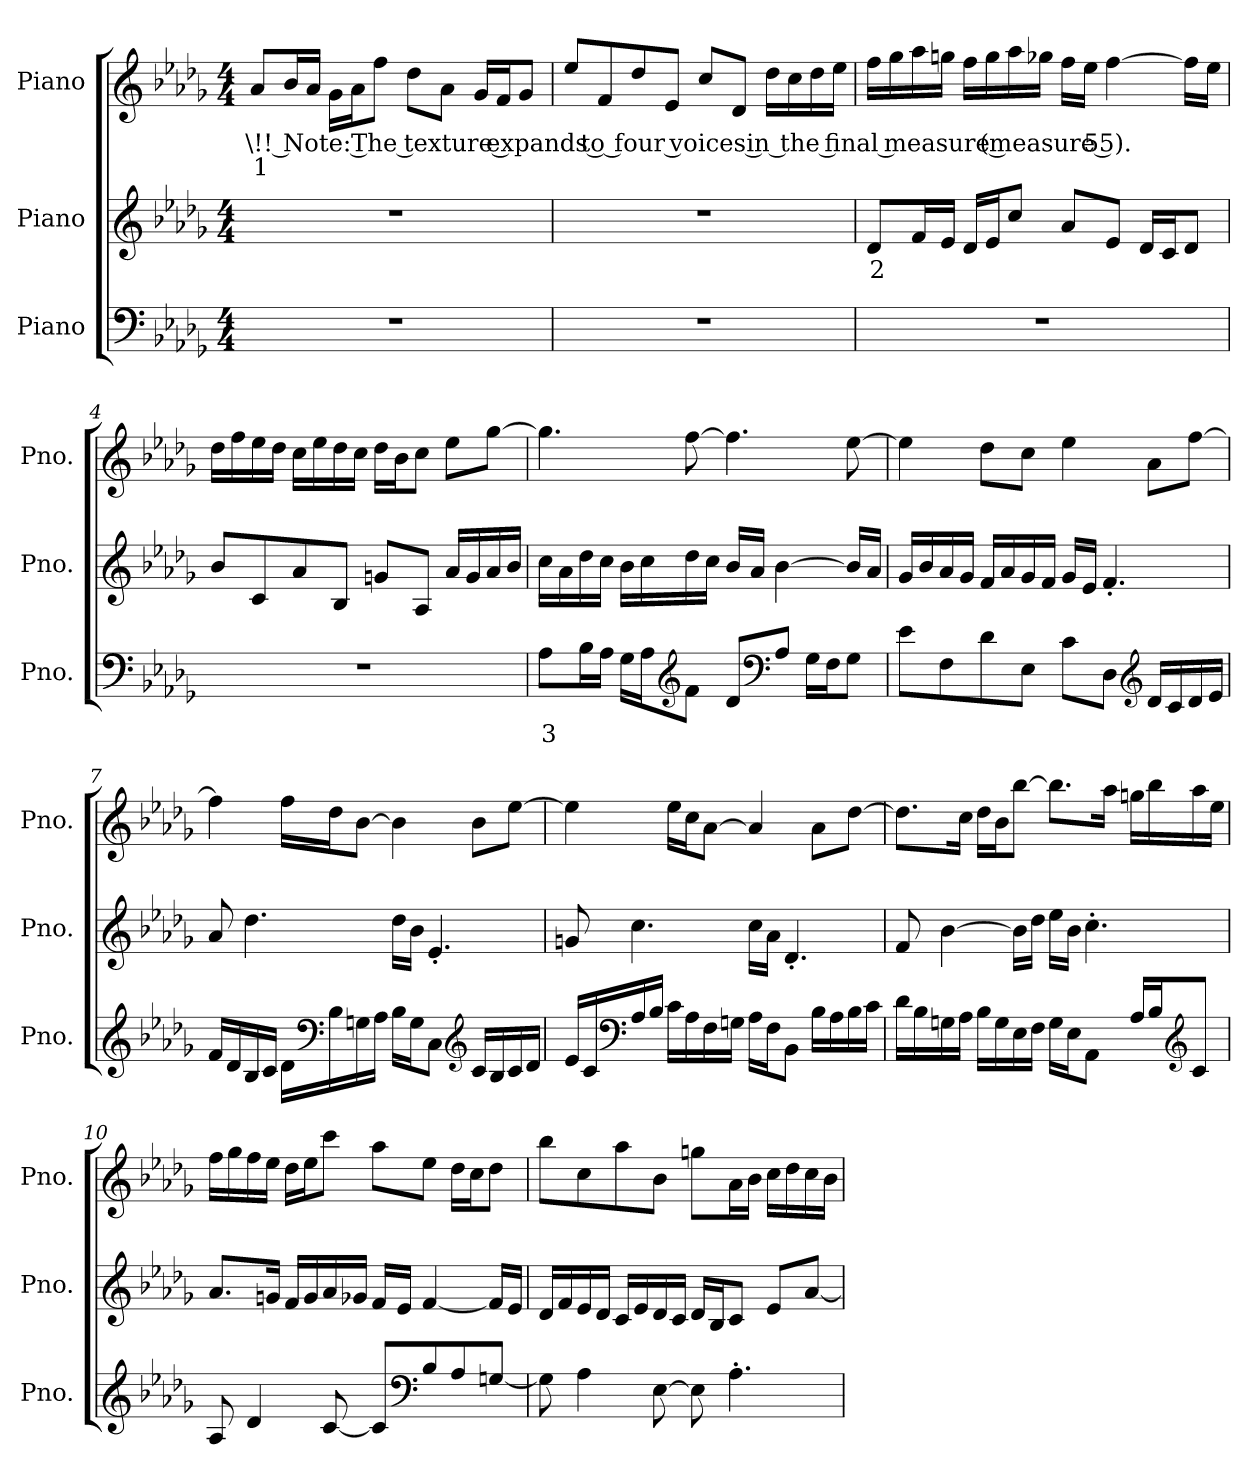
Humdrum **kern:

**kern	**text	**kern	**text	**kern	**text	**text
*part3	*part3	*part2	*part2	*part1	*part1	*part1
*staff3	*staff3	*staff2	*staff2	*staff1	*staff1	*staff1
*I"Piano	*	*I"Piano	*	*I"Piano	*	*
*I'Pno.	*	*I'Pno.	*	*I'Pno.	*	*
*clefF4	*	*clefG2	*	*clefG2	*	*
*k[b-e-a-d-g-]	*	*k[b-e-a-d-g-]	*	*k[b-e-a-d-g-]	*	*
*M4/4	*	*M4/4	*	*M4/4	*	*
*MM106	*	*MM106	*	*MM106	*	*
=1	=1	=1	=1	=1	=1	=1
!	!	!	!	!	!LO:LY:b	!LO:LY:b
1r	.	1r	.	8a-i/L	\!! Note: The texture expands to four voices in the final measure (measure 55).	1
.	.	.	.	16b-i/L	.	.
.	.	.	.	16a-i/JJ	.	.
.	.	.	.	16g-i\LL	.	.
.	.	.	.	16a-i\J	.	.
.	.	.	.	8ffi\J	.	.
.	.	.	.	8dd-i\L	.	.
.	.	.	.	8a-i\J	.	.
.	.	.	.	16g-i/LL	.	.
.	.	.	.	16fi/J	.	.
.	.	.	.	8g-i/J	.	.
=2	=2	=2	=2	=2	=2	=2
1r	.	1r	.	8ee-i/L	.	.
.	.	.	.	8fi/	.	.
.	.	.	.	8dd-i/	.	.
.	.	.	.	8e-i/J	.	.
.	.	.	.	8cci/L	.	.
.	.	.	.	8d-i/J	.	.
.	.	.	.	16dd-i\LL	.	.
.	.	.	.	16cci\	.	.
.	.	.	.	16dd-i\	.	.
.	.	.	.	16ee-i\JJ	.	.
!!LO:LB:g=z
=3	=3	=3	=3	=3	=3	=3
!	!	!	!LO:LY:b	!	!	!
1r	.	8d-j/L	2	16ffi\LL	.	.
.	.	.	.	16gg-i\	.	.
.	.	16fj/L	.	16aa-i\	.	.
.	.	16e-j/JJ	.	16ggni\JJ	.	.
.	.	16d-j/LL	.	16ffi\LL	.	.
.	.	16e-j/J	.	16ggi\	.	.
.	.	8ccj/J	.	16aa-i\	.	.
.	.	.	.	16gg-Xi\JJ	.	.
.	.	8a-j/L	.	16ffi\LL	.	.
.	.	.	.	16ee-i\JJ	.	.
.	.	8e-j/J	.	[4ffi\	.	.
.	.	16d-j/LL	.	.	.	.
.	.	16cj/J	.	.	.	.
.	.	8d-j/J	.	16ffi\LL]	.	.
.	.	.	.	16ee-i\JJ	.	.
=4	=4	=4	=4	=4	=4	=4
1r	.	8b-j/L	.	16dd-i\LL	.	.
.	.	.	.	16ffi\	.	.
.	.	8cj/	.	16ee-i\	.	.
.	.	.	.	16dd-i\JJ	.	.
.	.	8a-j/	.	16cci\LL	.	.
.	.	.	.	16ee-i\	.	.
.	.	8B-j/J	.	16dd-i\	.	.
.	.	.	.	16cci\JJ	.	.
.	.	8gnj/L	.	16dd-i\LL	.	.
.	.	.	.	16b-i\J	.	.
.	.	8A-j/J	.	8cci\J	.	.
.	.	16a-j/LL	.	8ee-i\L	.	.
.	.	16gj/	.	.	.	.
.	.	16a-j/	.	[8gg-i\J	.	.
.	.	16b-j/JJ	.	.	.	.
!!LO:LB:g=z
=5	=5	=5	=5	=5	=5	=5
!	!LO:LY:b	!	!	!	!	!
8A-Z\L	3	16ccj\LL	.	4.gg-i\]	.	.
.	.	16a-j\	.	.	.	.
16B-Z\L	.	16dd-j\	.	.	.	.
16A-Z\JJ	.	16ccj\JJ	.	.	.	.
16G-Z\LL	.	16b-j\LL	.	.	.	.
16A-Z\J	.	16ccj\	.	.	.	.
*clefG2	*	*	*	*	*	*
8fZ\J	.	16dd-j\	.	[8ffi\	.	.
.	.	16ccj\JJ	.	.	.	.
8d-Z/L	.	16b-j/LL	.	4.ffi\]	.	.
.	.	16a-j/JJ	.	.	.	.
*clefF4	*	*	*	*	*	*
8A-Z/J	.	[4b-j\	.	.	.	.
16G-Z\LL	.	.	.	.	.	.
16FZ\J	.	.	.	.	.	.
8G-Z\J	.	16b-j/LL]	.	[8ee-i\	.	.
.	.	16a-j/JJ	.	.	.	.
=6	=6	=6	=6	=6	=6	=6
8e-Z\L	.	16g-j/LL	.	4ee-i\]	.	.
.	.	16b-j/	.	.	.	.
8FZ\	.	16a-j/	.	.	.	.
.	.	16g-j/JJ	.	.	.	.
8d-Z\	.	16fj/LL	.	8dd-i\L	.	.
.	.	16a-j/	.	.	.	.
8E-Z\J	.	16g-j/	.	8cci\J	.	.
.	.	16fj/JJ	.	.	.	.
8cZ\L	.	16g-j/LL	.	4ee-i\	.	.
.	.	16e-j/JJ	.	.	.	.
8D-Z\J	.	4.f'j/	.	.	.	.
*clefG2	*	*	*	*	*	*
16d-Z/LL	.	.	.	8a-i\L	.	.
16cZ/	.	.	.	.	.	.
16d-Z/	.	.	.	[8ffi\J	.	.
16e-Z/JJ	.	.	.	.	.	.
!!LO:PB:g=z
=7	=7	=7	=7	=7	=7	=7
16fZ/LL	.	8a-j/	.	4ffi\]	.	.
16d-Z/	.	.	.	.	.	.
16B-Z/	.	4.dd-j\	.	.	.	.
16cZ/JJ	.	.	.	.	.	.
16d-Z\LL	.	.	.	16ffi\LL	.	.
*clefF4	*	*	*	*	*	*
16B-Z\	.	.	.	16dd-i\J	.	.
16GnZ\	.	.	.	[8b-i\J	.	.
16A-Z\JJ	.	.	.	.	.	.
16B-Z\LL	.	16dd-j\LL	.	4b-i\]	.	.
16GZ\J	.	16b-j\JJ	.	.	.	.
8CZ\J	.	4.e-'j/	.	.	.	.
*clefG2	*	*	*	*	*	*
16cZ/LL	.	.	.	8b-i\L	.	.
16B-Z/	.	.	.	.	.	.
16cZ/	.	.	.	[8ee-i\J	.	.
16d-Z/JJ	.	.	.	.	.	.
=8	=8	=8	=8	=8	=8	=8
16e-Z/LL	.	8gnj/	.	4ee-i\]	.	.
16cZ/	.	.	.	.	.	.
*clefF4	*	*	*	*	*	*
16A-Z/	.	4.ccj\	.	.	.	.
16B-Z/JJ	.	.	.	.	.	.
16cZ\LL	.	.	.	16ee-i\LL	.	.
16A-Z\	.	.	.	16cci\J	.	.
16FZ\	.	.	.	[8a-i\J	.	.
16GnZ\JJ	.	.	.	.	.	.
16A-Z\LL	.	16ccj\LL	.	4a-i/]	.	.
16FZ\J	.	16a-j\JJ	.	.	.	.
8BB-Z\J	.	4.d-'j/	.	.	.	.
16B-Z\LL	.	.	.	8a-i\L	.	.
16A-Z\	.	.	.	.	.	.
16B-Z\	.	.	.	[8dd-i\J	.	.
16cZ\JJ	.	.	.	.	.	.
!!LO:PB:g=z
=9	=9	=9	=9	=9	=9	=9
16d-Z\LL	.	8fj/	.	8.dd-i\L]	.	.
16B-Z\	.	.	.	.	.	.
16GnZ\	.	[4b-j\	.	.	.	.
16A-Z\JJ	.	.	.	16cci\Jk	.	.
16B-Z\LL	.	.	.	16dd-i\LL	.	.
16GZ\	.	.	.	16b-i\J	.	.
16E-Z\	.	16b-j\LL]	.	[8bb-i\J	.	.
16FZ\JJ	.	16dd-j\JJ	.	.	.	.
16GZ\LL	.	16ee-j\LL	.	8.bb-i\L]	.	.
16E-Z\J	.	16b-j\JJ	.	.	.	.
8AA-Z\J	.	4.cc'j\	.	.	.	.
.	.	.	.	16aa-i\Jk	.	.
16A-Z/LL	.	.	.	16ggni\LL	.	.
16B-Z/J	.	.	.	16bb-i\	.	.
*clefG2	*	*	*	*	*	*
8cZ/J	.	.	.	16aa-i\	.	.
.	.	.	.	16ee-i\JJ	.	.
=10	=10	=10	=10	=10	=10	=10
8A-Z/	.	8.a-j/L	.	16ffi\LL	.	.
.	.	.	.	16gg-i\	.	.
4d-Z/	.	.	.	16ffi\	.	.
.	.	16gnj/Jk	.	16ee-i\JJ	.	.
.	.	16fj/LL	.	16dd-i\LL	.	.
.	.	16gj/	.	16ee-i\J	.	.
[8cZ/	.	16a-j/	.	8ccci\J	.	.
.	.	16g-Xj/JJ	.	.	.	.
8cZ/L]	.	16fj/LL	.	8aa-i\L	.	.
.	.	16e-j/JJ	.	.	.	.
*clefF4	*	*	*	*	*	*
8B-Z/	.	[4fj/	.	8ee-i\J	.	.
8A-Z/	.	.	.	16dd-i\LL	.	.
.	.	.	.	16cci\J	.	.
[8GnZ/J	.	16fj/LL]	.	8dd-i\J	.	.
.	.	16e-j/JJ	.	.	.	.
!!LO:LB:g=z
=11	=11	=11	=11	=11	=11	=11
8GZ\]	.	16d-j/LL	.	8bb-i\L	.	.
.	.	16fj/	.	.	.	.
4A-Z\	.	16e-j/	.	8cci\	.	.
.	.	16d-j/JJ	.	.	.	.
.	.	16cj/LL	.	8aa-i\	.	.
.	.	16e-j/	.	.	.	.
[8E-Z\	.	16d-j/	.	8b-i\J	.	.
.	.	16cj/JJ	.	.	.	.
8E-Z\]	.	16d-j/LL	.	8ggni\L	.	.
.	.	16B-j/J	.	.	.	.
4.A-'Z\	.	8cj/J	.	16a-i\L	.	.
.	.	.	.	16b-i\JJ	.	.
.	.	8e-j/L	.	16cci\LL	.	.
.	.	.	.	16dd-i\	.	.
.	.	[8a-j/J	.	16cci\	.	.
.	.	.	.	16b-i\JJ	.	.
=	=	=	=	=	=	=
*-	*-	*-	*-	*-	*-	*-
